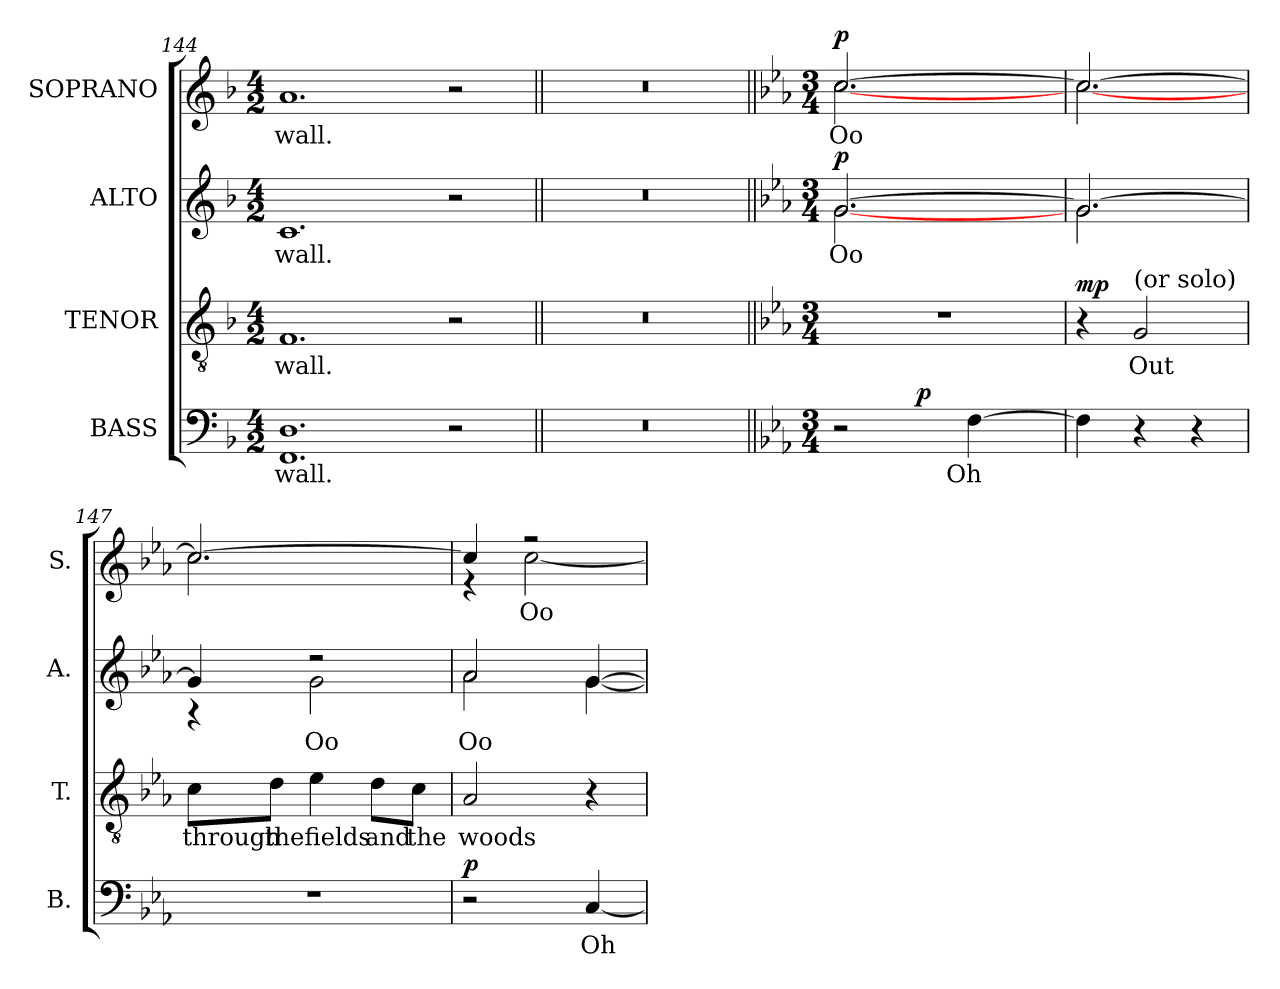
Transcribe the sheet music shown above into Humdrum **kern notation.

**kern	**text	**dynam	**kern	**text	**dynam	**kern	**text	**dynam	**kern	**text	**dynam
*part4	*part4	*part4	*part3	*part3	*part3	*part2	*part2	*part2	*part1	*part1	*part1
*staff4	*staff4	*staff4	*staff3	*staff3	*staff3	*staff2	*staff2	*staff2	*staff1	*staff1	*staff1
*I"BASS	*	*	*I"TENOR	*	*	*I"ALTO	*	*	*I"SOPRANO	*	*
*I'B.	*	*	*I'T.	*	*	*I'A.	*	*	*I'S.	*	*
*clefF4	*	*	*clefGv2	*	*	*clefG2	*	*	*clefG2	*	*
*	*	*	*ITrd7c12	*	*	*	*	*	*	*	*
*k[b-]	*	*	*k[b-]	*	*	*k[b-]	*	*	*k[b-]	*	*
*F:	*	*	*F:	*	*	*F:	*	*	*F:	*	*
*M4/2	*	*	*M4/2	*	*	*M4/2	*	*	*M4/2	*	*
=144	=144	=144	=144	=144	=144	=144	=144	=144	=144	=144	=144
!	!LO:LY:b:color=#000000	!	!	!	!	!	!	!	!	!	!
!	!	!	!	!LO:LY:b:color=#000000	!	!	!	!	!	!	!
!	!	!	!	!	!	!	!LO:LY:b:color=#000000	!	!	!	!
!	!	!	!	!	!	!	!	!	!	!LO:LY:b:color=#000000	!
1.FFi 1.Di	wall.	.	1.FFi	wall.	.	1.ci	wall.	.	1.ai	wall.	.
2r	.	.	2r	.	.	2r	.	.	2r	.	.
=145||	=145||	=145||	=145||	=145||	=145||	=145||	=145||	=145||	=145||	=145||	=145||
!LO:N:vis=1	!	!	!LO:N:vis=1	!	!	!LO:N:vis=1	!	!	!LO:N:vis=1	!	!
0r	.	.	0r	.	.	0r	.	.	0r	.	.
!!LO:PB:g=z
=145||	=145||	=145||	=145||	=145||	=145||	=145||	=145||	=145||	=145||	=145||	=145||
!!LO:REH:place=s1:B:color=#000000:enc=box:fs=17.9978:t=K
*k[b-e-a-]	*	*	*k[b-e-a-]	*	*	*k[b-e-a-]	*	*	*k[b-e-a-]	*	*
*E-:	*	*	*E-:	*	*	*E-:	*	*	*E-:	*	*
*M3/4	*	*	*M3/4	*	*	*M3/4	*	*	*M3/4	*	*
!	!	!	!LO:N:vis=1	!	!	!	!	!	!	!	!
!	!	!	!	!	!	!	!LO:LY:a:color=#000000	!	!	!	!
*	*	*	*	*	*	*^	*	*	*	*	*
!	!	!	!	!	!	!	!	!LO:LY:b:color=#000000	!	!	!	!
!	!	!	!	!	!	!	!	!	!	!	!LO:LY:a:color=#000000	!
*	*	*	*	*	*	*	*	*	*	*^	*	*
*	*	*	*	*	*	*v	*v	*	*	*	*	*	*
*	*	*	*	*	*	*	*	*	*v	*v	*	*
*	*	*	*	*	*	*	*	*	*MM80	*	*
*	*	*	*	*	*	*^	*	*	*^	*	*
!	!	!	!	!	!	!	!	!	!	!	!	!LO:LY:b:color=#000000	!
*^	*	*	*	*	*	*	*	*	*	*	*	*	*
2r	4ryy	.	.	2.r	.	.	[2.gi/	[2.gi\	Oo	p	[2.cci/	[2.cci\	Oo	p
.	32ryy	.	.	.	.	.	.	.	.	.	.	.	.	.
.	128ryy	.	.	.	.	.	.	.	.	.	.	.	.	.
.	512ryy	.	.	.	.	.	.	.	.	.	.	.	.	.
.	4ryy	.	p	.	.	.	.	.	.	.	.	.	.	.
!	!	!LO:LY:b:color=#000000	!	!	!	!	!	!	!	!	!	!	!	!
[4Fi\	.	Oh	.	.	.	.	.	.	.	.	.	.	.	.
.	8ryy	.	.	.	.	.	.	.	.	.	.	.	.	.
.	16ryy	.	.	.	.	.	.	.	.	.	.	.	.	.
.	64ryy	.	.	.	.	.	.	.	.	.	.	.	.	.
.	256.ryy	.	.	.	.	.	.	.	.	.	.	.	.	.
*v	*v	*	*	*	*	*	*	*	*	*	*	*	*	*
=146	=146	=146	=146	=146	=146	=146	=146	=146	=146	=146	=146	=146	=146
4Fi\]	.	.	4r	.	mp	2.gi/_	2.gi\	.	.	2.cci/_	[2.cci\	.	.
!	!	!	!LO:TX:a:t=(or solo)	!	!	!	!	!	!	!	!	!	!
!	!	!	!	!LO:LY:b:color=#000000	!	!	!	!	!	!	!	!	!
4r	.	.	2GGi/	Out	.	.	.	.	.	.	.	.	.
4r	.	.	.	.	.	.	.	.	.	.	.	.	.
=147	=147	=147	=147	=147	=147	=147	=147	=147	=147	=147	=147	=147	=147
!LO:N:vis=1	!	!	!	!	!	!	!	!	!	!	!	!	!
!	!	!	!	!LO:LY:b:color=#000000	!	!	!	!	!	!	!	!	!
2.r	.	.	8Ci\L	through	.	4gi/]	4r	.	.	2.cci/_	2.cci\	.	.
!	!	!	!	!LO:LY:b:color=#000000	!	!	!	!	!	!	!	!	!
.	.	.	8Di\J	the	.	.	.	.	.	.	.	.	.
!	!	!	!	!LO:LY:b:color=#000000	!	!	!	!	!	!	!	!	!
!	!	!	!	!	!	!	!	!LO:LY:b:color=#000000	!	!	!	!	!
.	.	.	4E-i\	fields	.	2r	2gi\	Oo	.	.	.	.	.
!	!	!	!	!LO:LY:b:color=#000000	!	!	!	!	!	!	!	!	!
.	.	.	8Di\L	and	.	.	.	.	.	.	.	.	.
!	!	!	!	!LO:LY:b:color=#000000	!	!	!	!	!	!	!	!	!
.	.	.	8Ci\J	the	.	.	.	.	.	.	.	.	.
=148	=148	=148	=148	=148	=148	=148	=148	=148	=148	=148	=148	=148	=148
!	!	!	!	!LO:LY:b:color=#000000	!	!	!	!	!	!	!	!	!
!	!	!	!	!	!	!	!	!LO:LY:a:color=#000000	!	!	!	!	!
2r	.	p	2AA-i/	woods	.	2a-i/	2a-i\	Oo	.	4cci/]	4r	.	.
!	!	!	!	!	!	!	!	!	!	!	!	!LO:LY:b:color=#000000	!
.	.	.	.	.	.	.	.	.	.	2r	[2cci\	Oo	.
!	!LO:LY:b:color=#000000	!	!	!	!	!	!	!	!	!	!	!	!
[4Ci/	Oh	.	4r	.	.	[4gi/	[4gi\	.	.	.	.	.	.
*	*	*	*	*	*	*v	*v	*	*	*	*	*	*
*	*	*	*	*	*	*	*	*	*v	*v	*	*
=	=	=	=	=	=	=	=	=	=	=	=
*-	*-	*-	*-	*-	*-	*-	*-	*-	*-	*-	*-
